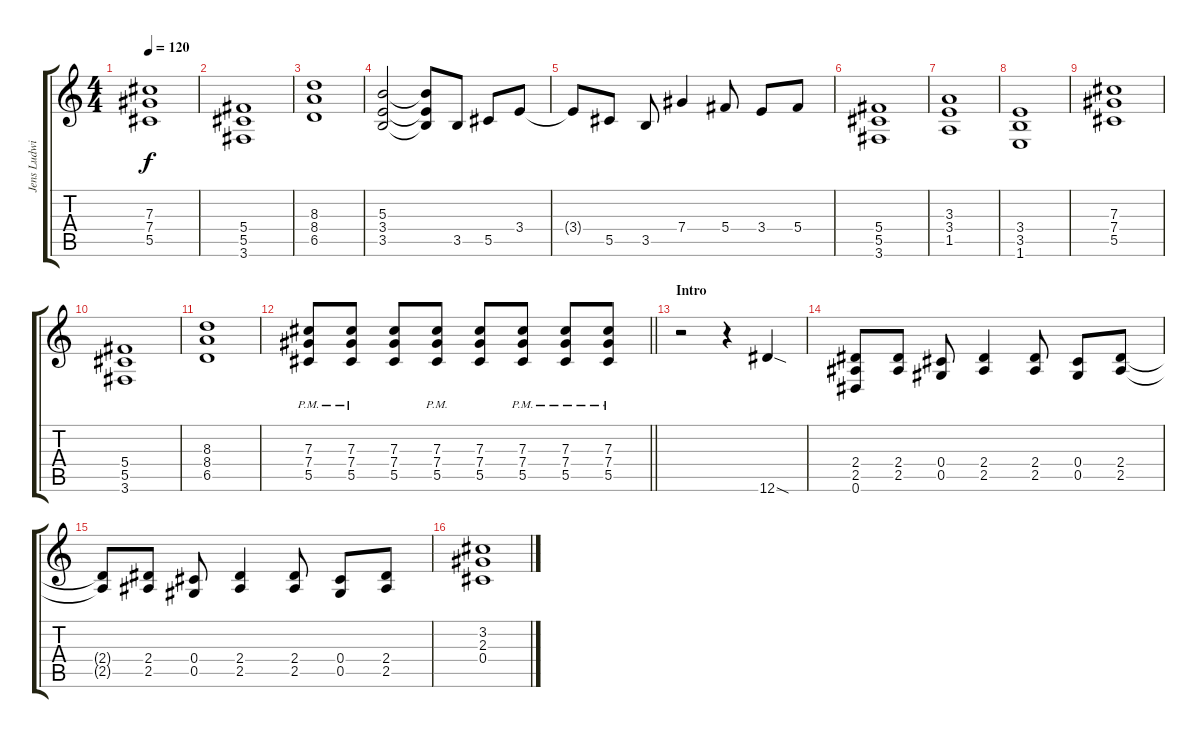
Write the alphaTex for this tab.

\track ("Jens Ludwig (Lead Guitar)" "Jens Ludwi") {instrument overdrivenguitar}
\staff {score tabs}
\tuning (Eb4 Bb3 Gb3 Db3 Ab2 Eb2) {hide}
\ts (4 4)
\tempo 120
\clef g2
\ks c
(7.3 7.4 5.5).1{dy f} |
(5.4 5.5 3.6).1 |
(8.3 8.4 6.5).1 |
(5.3 3.4 3.5).2 (5.3{t} 3.4{t} 3.5{t}).8 3.5.8 5.5.8 3.4.8 |
3.4{t}.8 5.5.8 3.5.8 7.4.4 5.4.8 3.4.8 5.4.8 |
(5.4 5.5 3.6).1 |
(3.3 3.4 1.5).1 |
(3.4 3.5 1.6).1 |
(7.3 7.4 5.5).1 |
(5.4 5.5 3.6).1 |
(8.3 8.4 6.5).1 |
\barLineRight lightlight
(7.3{pm} 7.4{pm} 5.5{pm}).8 (7.3{pm} 7.4{pm} 5.5{pm}).8 (7.3 7.4 5.5).8 (7.3{pm} 7.4{pm} 5.5{pm}).8 (7.3 7.4 5.5).8 (7.3 7.4{pm} 5.5{pm}).8 (7.3{pm} 7.4{pm} 5.5{pm}).8 (7.3{pm} 7.4{pm} 5.5{pm}).8 |
\section ("" "Intro")
r.2 r.4 12.6{sod}.4 |
(2.4 2.5 0.6).8 (2.4 2.5).8 (0.4 0.5).8 (2.4 2.5).4 (2.4 2.5).8 (0.4 0.5).8 (2.4 2.5).8 |
(2.4{t} 2.5{t}).8 (2.4 2.5).8 (0.4 0.5).8 (2.4 2.5).4 (2.4 2.5).8 (0.4 0.5).8 (2.4 2.5).8 |
(3.2 2.3 0.4).1
